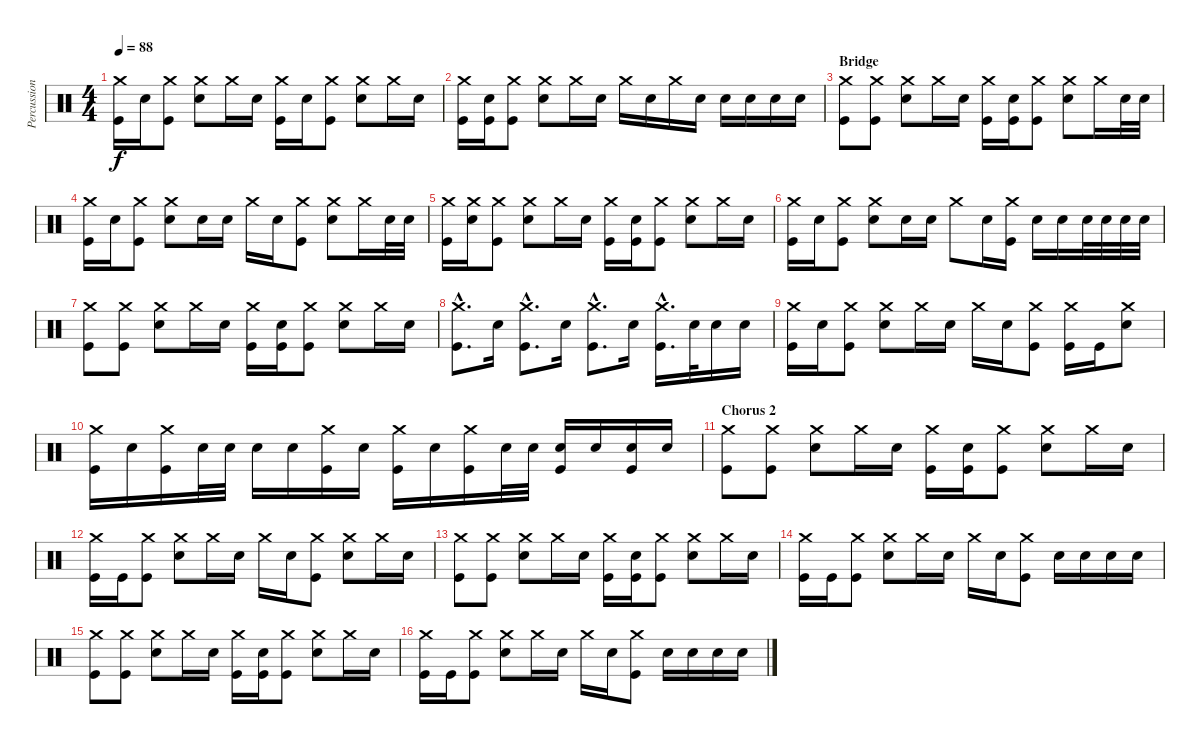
\track ("Percussion" "Percussion") {instrument percussion}
\staff {score}
\articulation defaults
\ts (4 4)
\tempo 88
\clef neutral
\ks c
("Crash medium (hit)" "Kick (hit)").16{dy f} "Snare (hit) 2".16 ("Crash medium (hit)" "Kick (hit)").8 ("Crash medium (hit)" "Snare (hit) 2").8 "Crash medium (hit)".16 "Snare (hit) 2".16 ("Crash medium (hit)" "Kick (hit)").16 "Snare (hit) 2".16 ("Crash medium (hit)" "Kick (hit)").8 ("Crash medium (hit)" "Snare (hit) 2").8 "Crash medium (hit)".16 "Snare (hit) 2".16 |
("Crash medium (hit)" "Kick (hit)").16 ("Snare (hit) 2" "Kick (hit)").16 ("Crash medium (hit)" "Kick (hit)").8 ("Crash medium (hit)" "Snare (hit) 2").8 "Crash medium (hit)".16 "Snare (hit) 2".16 "Crash medium (hit)".16 "Snare (hit) 2".16 "Crash medium (hit)".16 "Snare (hit) 2".16 "Snare (hit) 2".16 "Snare (hit) 2".16 "Snare (hit) 2".16 "Snare (hit) 2".16 |
\section ("" "Bridge")
("Crash medium (hit)" "Kick (hit)").8 ("Crash medium (hit)" "Kick (hit)").8 ("Crash medium (hit)" "Snare (hit) 2").8 "Crash medium (hit)".16 "Snare (hit) 2".16 ("Crash medium (hit)" "Kick (hit)").16 ("Snare (hit) 2" "Kick (hit)").16 ("Crash medium (hit)" "Kick (hit)").8 ("Crash medium (hit)" "Snare (hit) 2").8 "Crash medium (hit)".16 "Snare (hit) 2".32 "Snare (hit) 2".32 |
("Crash medium (hit)" "Kick (hit)").16 "Snare (hit) 2".16 ("Crash medium (hit)" "Kick (hit)").8 ("Crash medium (hit)" "Snare (hit) 2").8 "Snare (hit) 2".16 "Snare (hit) 2".16 "Crash medium (hit)".16 "Snare (hit) 2".16 ("Crash medium (hit)" "Kick (hit)").8 ("Crash medium (hit)" "Snare (hit) 2").8 "Crash medium (hit)".16 "Snare (hit) 2".32 "Snare (hit) 2".32 |
("Crash medium (hit)" "Kick (hit)").16 ("Crash medium (hit)" "Snare (hit) 2").16 ("Crash medium (hit)" "Kick (hit)").8 ("Crash medium (hit)" "Snare (hit) 2").8 "Crash medium (hit)".16 "Snare (hit) 2".16 ("Crash medium (hit)" "Kick (hit)").16 ("Snare (hit) 2" "Kick (hit)").16 ("Crash medium (hit)" "Kick (hit)").8 ("Crash medium (hit)" "Snare (hit) 2").8 "Crash medium (hit)".16 "Snare (hit) 2".16 |
("Crash medium (hit)" "Kick (hit)").16 "Snare (hit) 2".16 ("Crash medium (hit)" "Kick (hit)").8 ("Crash medium (hit)" "Snare (hit) 2").8 "Snare (hit) 2".16 "Snare (hit) 2".16 "Crash medium (hit)".8 "Snare (hit) 2".16 ("Crash medium (hit)" "Kick (hit)").16 "Snare (hit) 2".16 "Snare (hit) 2".16 "Snare (hit) 2".32 "Snare (hit) 2".32 "Snare (hit) 2".32 "Snare (hit) 2".32 |
("Crash medium (hit)" "Kick (hit)").8 ("Crash medium (hit)" "Kick (hit)").8 ("Crash medium (hit)" "Snare (hit) 2").8 "Crash medium (hit)".16 "Snare (hit) 2".16 ("Crash medium (hit)" "Kick (hit)").16 ("Snare (hit) 2" "Kick (hit)").16 ("Crash medium (hit)" "Kick (hit)").8 ("Crash medium (hit)" "Snare (hit) 2").8 "Crash medium (hit)".16 "Snare (hit) 2".16 |
("Crash medium (hit)"{hac} "Kick (hit)"{hac}).8{d} "Snare (hit) 2".16 ("Crash medium (hit)"{hac} "Kick (hit)"{hac}).8{d} "Snare (hit) 2".16 ("Crash medium (hit)"{hac} "Kick (hit)"{hac}).8{d} "Snare (hit) 2".16 ("Crash medium (hit)"{hac} "Kick (hit)"{hac}).16{d} "Snare (hit) 2".32 "Snare (hit) 2".16 "Snare (hit) 2".16 |
("Crash medium (hit)" "Kick (hit)").16 "Snare (hit) 2".16 ("Crash medium (hit)" "Kick (hit)").8 ("Crash medium (hit)" "Snare (hit) 2").8 "Crash medium (hit)".16 "Snare (hit) 2".16 "Crash medium (hit)".16 "Snare (hit) 2".16 ("Crash medium (hit)" "Kick (hit)").8 ("Crash medium (hit)" "Kick (hit)").16 "Kick (hit)".16 ("Crash medium (hit)" "Snare (hit) 2").8 |
("Crash medium (hit)" "Kick (hit)").16 "Snare (hit) 2".16 ("Crash medium (hit)" "Kick (hit)").16 "Snare (hit) 2".32 "Snare (hit) 2".32 "Snare (hit) 2".16 "Snare (hit) 2".16 ("Crash medium (hit)" "Kick (hit)").16 "Snare (hit) 2".16 ("Crash medium (hit)" "Kick (hit)").16 "Snare (hit) 2".16 ("Crash medium (hit)" "Kick (hit)").16 "Snare (hit) 2".32 "Snare (hit) 2".32 ("Snare (hit) 2" "Kick (hit)").16 "Snare (hit) 2".16 ("Snare (hit) 2" "Kick (hit)").16 "Snare (hit) 2".16 |
\section ("" "Chorus 2")
("Crash medium (hit)" "Kick (hit)").8 ("Crash medium (hit)" "Kick (hit)").8 ("Crash medium (hit)" "Snare (hit) 2").8 "Crash medium (hit)".16 "Snare (hit) 2".16 ("Crash medium (hit)" "Kick (hit)").16 ("Snare (hit) 2" "Kick (hit)").16 ("Crash medium (hit)" "Kick (hit)").8 ("Crash medium (hit)" "Snare (hit) 2").8 "Crash medium (hit)".16 "Snare (hit) 2".16 |
("Crash medium (hit)" "Kick (hit)").16 "Kick (hit)".16 ("Crash medium (hit)" "Kick (hit)").8 ("Crash medium (hit)" "Snare (hit) 2").8 "Crash medium (hit)".16 "Snare (hit) 2".16 "Crash medium (hit)".16 "Snare (hit) 2".16 ("Crash medium (hit)" "Kick (hit)").8 ("Crash medium (hit)" "Snare (hit) 2").8 "Crash medium (hit)".16 "Snare (hit) 2".16 |
("Crash medium (hit)" "Kick (hit)").8 ("Crash medium (hit)" "Kick (hit)").8 ("Crash medium (hit)" "Snare (hit) 2").8 "Crash medium (hit)".16 "Snare (hit) 2".16 ("Crash medium (hit)" "Kick (hit)").16 ("Snare (hit) 2" "Kick (hit)").16 ("Crash medium (hit)" "Kick (hit)").8 ("Crash medium (hit)" "Snare (hit) 2").8 "Crash medium (hit)".16 "Snare (hit) 2".16 |
("Crash medium (hit)" "Kick (hit)").16 "Kick (hit)".16 ("Crash medium (hit)" "Kick (hit)").8 ("Crash medium (hit)" "Snare (hit) 2").8 "Crash medium (hit)".16 "Snare (hit) 2".16 "Crash medium (hit)".16 "Snare (hit) 2".16 ("Crash medium (hit)" "Kick (hit)").8 "Snare (hit) 2".16 "Snare (hit) 2".16 "Snare (hit) 2".16 "Snare (hit) 2".16 |
("Crash medium (hit)" "Kick (hit)").8 ("Crash medium (hit)" "Kick (hit)").8 ("Crash medium (hit)" "Snare (hit) 2").8 "Crash medium (hit)".16 "Snare (hit) 2".16 ("Crash medium (hit)" "Kick (hit)").16 ("Snare (hit) 2" "Kick (hit)").16 ("Crash medium (hit)" "Kick (hit)").8 ("Crash medium (hit)" "Snare (hit) 2").8 "Crash medium (hit)".16 "Snare (hit) 2".16 |
("Crash medium (hit)" "Kick (hit)").16 "Kick (hit)".16 ("Crash medium (hit)" "Kick (hit)").8 ("Crash medium (hit)" "Snare (hit) 2").8 "Crash medium (hit)".16 "Snare (hit) 2".16 "Crash medium (hit)".16 "Snare (hit) 2".16 ("Crash medium (hit)" "Kick (hit)").8 "Snare (hit) 2".16 "Snare (hit) 2".16 "Snare (hit) 2".16 "Snare (hit) 2".16
